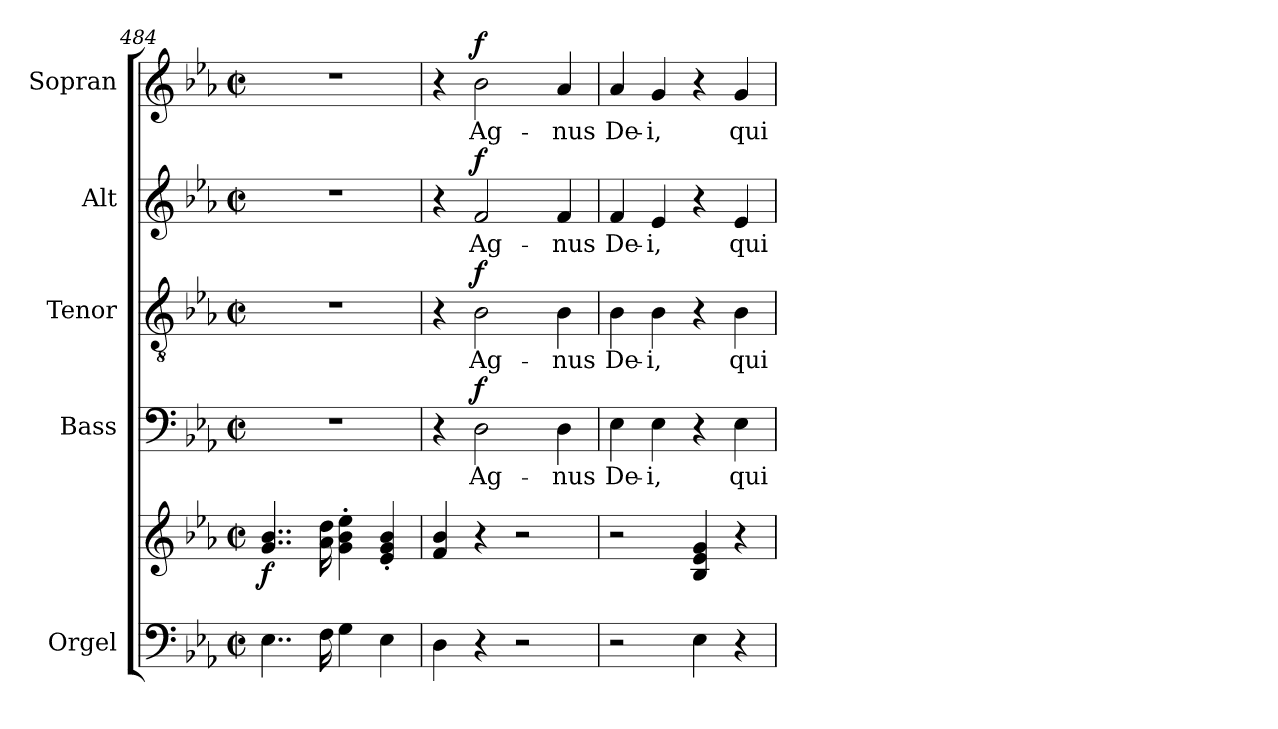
**kern	**kern	**dynam	**kern	**text	**dynam	**kern	**text	**dynam	**kern	**text	**dynam	**kern	**text	**dynam
*part5	*part5	*part5	*part4	*part4	*part4	*part3	*part3	*part3	*part2	*part2	*part2	*part1	*part1	*part1
*staff6	*staff5	*staff5/6	*staff4	*staff4	*staff4	*staff3	*staff3	*staff3	*staff2	*staff2	*staff2	*staff1	*staff1	*staff1
*I"Orgel	*	*	*I"Bass	*	*	*I"Tenor	*	*	*I"Alt	*	*	*I"Sopran	*	*
*I'Org.	*	*	*I'B.	*	*	*I'T.	*	*	*I'A.	*	*	*I'S.	*	*
*clefF4	*clefG2	*	*clefF4	*	*	*clefGv2	*	*	*clefG2	*	*	*clefG2	*	*
*k[b-e-a-]	*k[b-e-a-]	*	*k[b-e-a-]	*	*	*k[b-e-a-]	*	*	*k[b-e-a-]	*	*	*k[b-e-a-]	*	*
*E-:	*E-:	*	*E-:	*	*	*E-:	*	*	*E-:	*	*	*E-:	*	*
*M2/2	*M2/2	*	*M2/2	*	*	*M2/2	*	*	*M2/2	*	*	*M2/2	*	*
*met(c|)	*met(c|)	*	*met(c|)	*	*	*met(c|)	*	*	*met(c|)	*	*	*met(c|)	*	*
=484	=484	=484	=484	=484	=484	=484	=484	=484	=484	=484	=484	=484	=484	=484
!	!	!LO:DY:b	!	!	!	!	!	!	!	!	!	!	!	!
4..E-\	4..g/ 4..b-/	f	1r	.	.	1r	.	.	1r	.	.	1r	.	.
16F\	16a-\ 16dd\	.	.	.	.	.	.	.	.	.	.	.	.	.
4G\	4g\'> 4b-\'> 4ee-\'>	.	.	.	.	.	.	.	.	.	.	.	.	.
4E-\	4e-/'< 4g/'< 4b-/'<	.	.	.	.	.	.	.	.	.	.	.	.	.
=485	=485	=485	=485	=485	=485	=485	=485	=485	=485	=485	=485	=485	=485	=485
4D\	4f/ 4b-/	.	4r	.	.	4r	.	.	4r	.	.	4r	.	.
!	!	!	!	!LO:LY:b	!LO:DY:a	!	!LO:LY:b	!LO:DY:a	!	!LO:LY:b	!LO:DY:a	!	!LO:LY:b	!LO:DY:a
4r	4r	.	2D\	Ag-	f	2B-\	Ag-	f	2f/	Ag-	f	2b-\	Ag-	f
2r	2r	.	.	.	.	.	.	.	.	.	.	.	.	.
!	!	!	!	!LO:LY:b	!	!	!LO:LY:b	!	!	!LO:LY:b	!	!	!LO:LY:b	!
.	.	.	4D\	-nus	.	4B-\	-nus	.	4f/	-nus	.	4a-/	-nus	.
=486	=486	=486	=486	=486	=486	=486	=486	=486	=486	=486	=486	=486	=486	=486
!	!	!	!	!LO:LY:b	!	!	!LO:LY:b	!	!	!LO:LY:b	!	!	!LO:LY:b	!
2r	2r	.	4E-\	De-	.	4B-\	De-	.	4f/	De-	.	4a-/	De-	.
!	!	!	!	!LO:LY:b	!	!	!LO:LY:b	!	!	!LO:LY:b	!	!	!LO:LY:b	!
.	.	.	4E-\	-i,	.	4B-\	-i,	.	4e-/	-i,	.	4g/	-i,	.
4E-\	4B-/ 4e-/ 4g/	.	4r	.	.	4r	.	.	4r	.	.	4r	.	.
!	!	!	!	!LO:LY:b	!	!	!LO:LY:b	!	!	!LO:LY:b	!	!	!LO:LY:b	!
4r	4r	.	4E-\	qui	.	4B-\	qui	.	4e-/	qui	.	4g/	qui	.
=	=	=	=	=	=	=	=	=	=	=	=	=	=	=
*-	*-	*-	*-	*-	*-	*-	*-	*-	*-	*-	*-	*-	*-	*-
